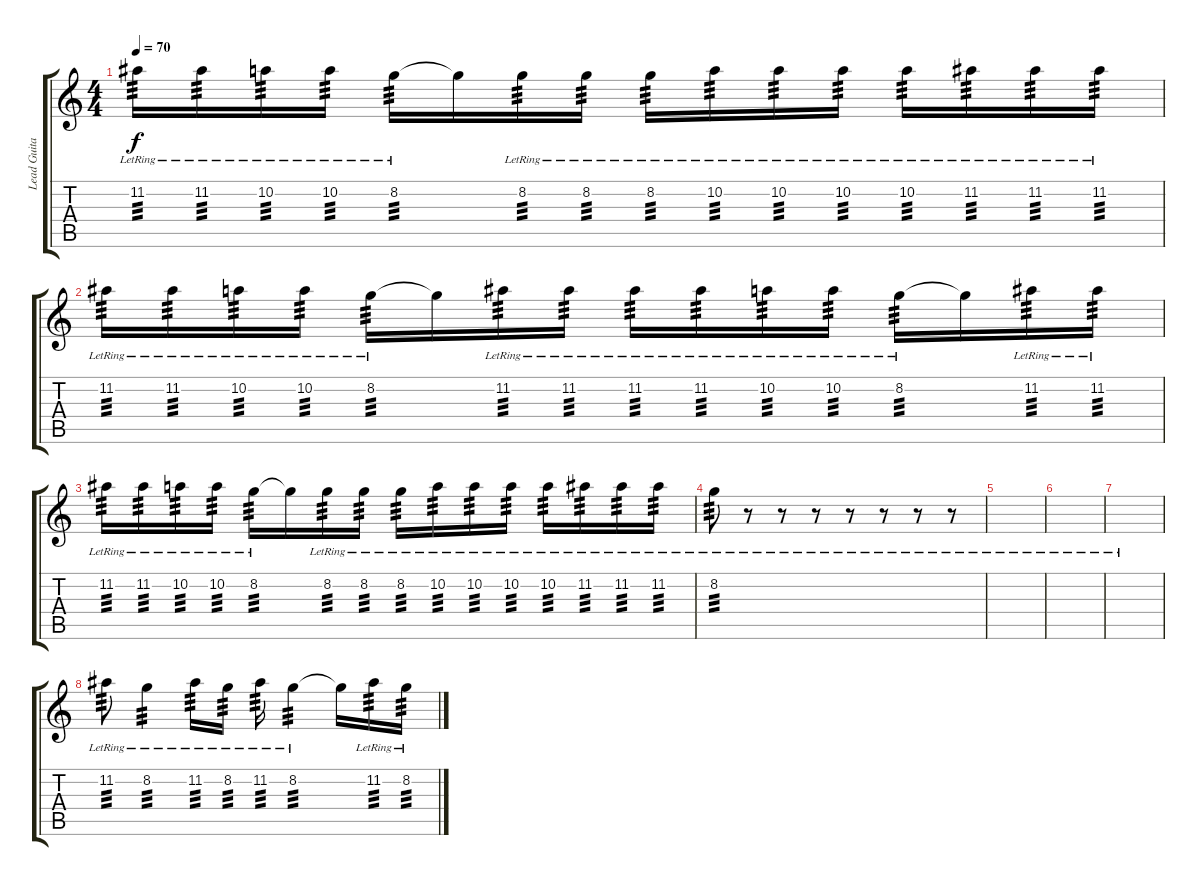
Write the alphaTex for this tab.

\track ("Lead Guitar 1" "Lead Guita") {instrument overdrivenguitar}
\staff {score tabs}
\tuning (E4 B3 G3 D3 A2 E2) {hide}
\ts (4 4)
\tempo 70
\clef g2
\ks c
11.2{lr}.16{tp 3 dy f} 11.2{lr}.16{tp 3} 10.2{lr}.16{tp 3} 10.2{lr}.16{tp 3} 8.2{lr}.16{tp 3} 8.2{t}.16 8.2{lr}.16{tp 3} 8.2{lr}.16{tp 3} 8.2{lr}.16{tp 3} 10.2{lr}.16{tp 3} 10.2{lr}.16{tp 3} 10.2{lr}.16{tp 3} 10.2{lr}.16{tp 3} 11.2{lr}.16{tp 3} 11.2{lr}.16{tp 3} 11.2{lr}.16{tp 3} |
11.2{lr}.16{tp 3} 11.2{lr}.16{tp 3} 10.2{lr}.16{tp 3} 10.2{lr}.16{tp 3} 8.2{lr}.16{tp 3} 8.2{t}.16 11.2{lr}.16{tp 3} 11.2{lr}.16{tp 3} 11.2{lr}.16{tp 3} 11.2{lr}.16{tp 3} 10.2{lr}.16{tp 3} 10.2{lr}.16{tp 3} 8.2{lr}.16{tp 3} 8.2{t}.16 11.2{lr}.16{tp 3} 11.2{lr}.16{tp 3} |
11.2{lr}.16{tp 3} 11.2{lr}.16{tp 3} 10.2{lr}.16{tp 3} 10.2{lr}.16{tp 3} 8.2{lr}.16{tp 3} 8.2{t}.16 8.2{lr}.16{tp 3} 8.2{lr}.16{tp 3} 8.2{lr}.16{tp 3} 10.2{lr}.16{tp 3} 10.2{lr}.16{tp 3} 10.2{lr}.16{tp 3} 10.2{lr}.16{tp 3} 11.2{lr}.16{tp 3} 11.2{lr}.16{tp 3} 11.2{lr}.16{tp 3} |
8.2{lr}.8{tp 3} r.8 r.8 r.8 r.8 r.8 r.8 r.8 |
|
|
|
11.2{lr}.8{tp 3} 8.2{lr}.4{tp 3} 11.2{lr}.16{tp 3} 8.2{lr}.16{tp 3} 11.2{lr}.16{tp 3} 8.2{lr}.4{tp 3} 8.2{t}.16 11.2{lr}.16{tp 3} 8.2{lr}.16{tp 3}
